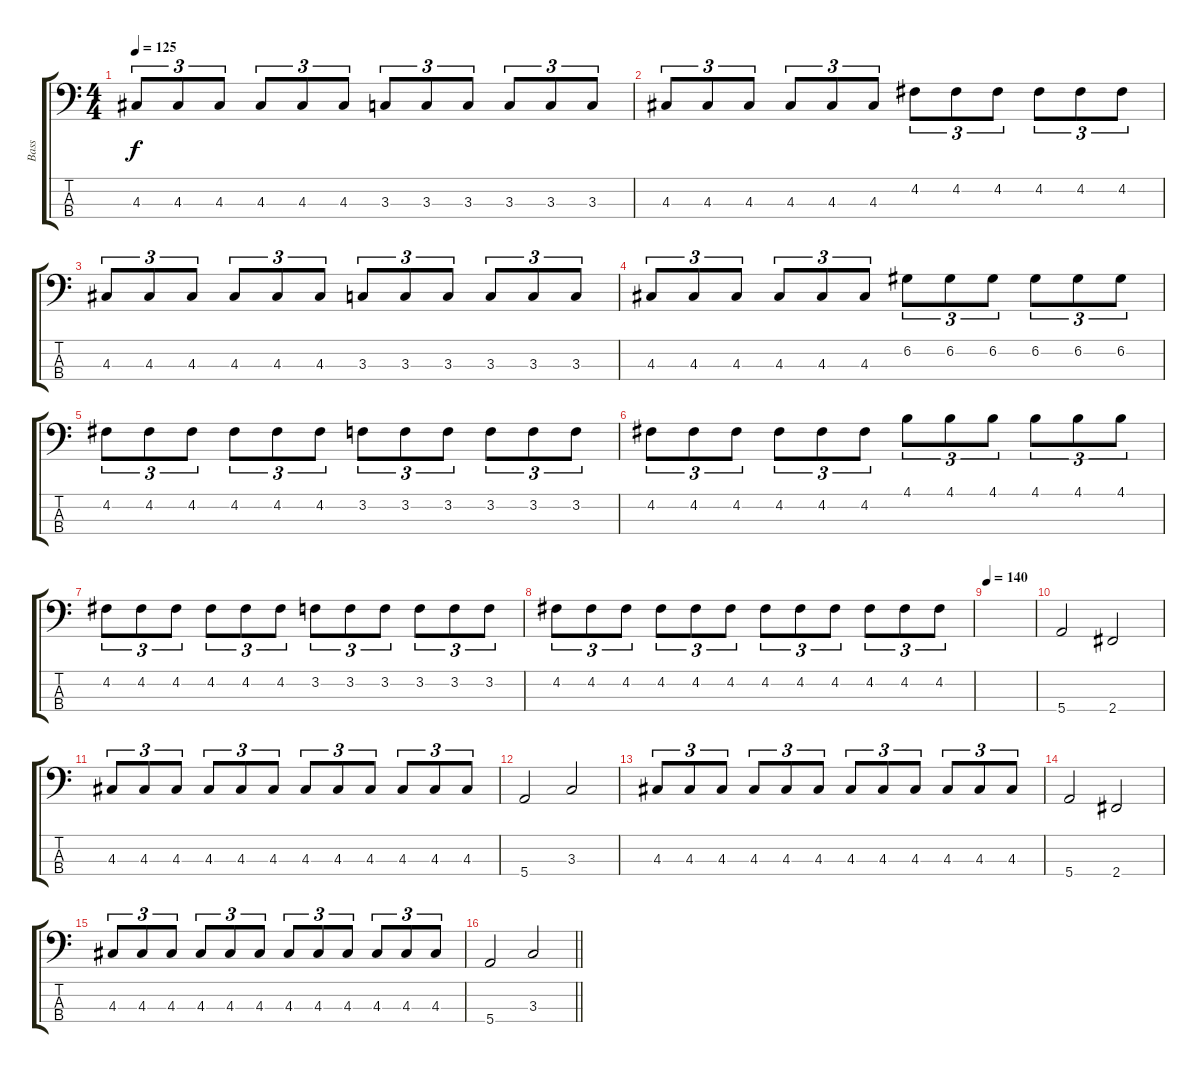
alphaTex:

\track ("Bass" "Bass") {instrument electricbassfinger}
\staff {score tabs}
\tuning (G2 D2 A1 E1) {hide}
\ts (4 4)
\tempo 125
\clef f4
\ks c
4.3.8{tu (3 2) dy f} 4.3.8{tu (3 2)} 4.3.8{tu (3 2)} 4.3.8{tu (3 2)} 4.3.8{tu (3 2)} 4.3.8{tu (3 2)} 3.3.8{tu (3 2)} 3.3.8{tu (3 2)} 3.3.8{tu (3 2)} 3.3.8{tu (3 2)} 3.3.8{tu (3 2)} 3.3.8{tu (3 2)} |
4.3.8{tu (3 2)} 4.3.8{tu (3 2)} 4.3.8{tu (3 2)} 4.3.8{tu (3 2)} 4.3.8{tu (3 2)} 4.3.8{tu (3 2)} 4.2.8{tu (3 2)} 4.2.8{tu (3 2)} 4.2.8{tu (3 2)} 4.2.8{tu (3 2)} 4.2.8{tu (3 2)} 4.2.8{tu (3 2)} |
4.3.8{tu (3 2)} 4.3.8{tu (3 2)} 4.3.8{tu (3 2)} 4.3.8{tu (3 2)} 4.3.8{tu (3 2)} 4.3.8{tu (3 2)} 3.3.8{tu (3 2)} 3.3.8{tu (3 2)} 3.3.8{tu (3 2)} 3.3.8{tu (3 2)} 3.3.8{tu (3 2)} 3.3.8{tu (3 2)} |
4.3.8{tu (3 2)} 4.3.8{tu (3 2)} 4.3.8{tu (3 2)} 4.3.8{tu (3 2)} 4.3.8{tu (3 2)} 4.3.8{tu (3 2)} 6.2.8{tu (3 2)} 6.2.8{tu (3 2)} 6.2.8{tu (3 2)} 6.2.8{tu (3 2)} 6.2.8{tu (3 2)} 6.2.8{tu (3 2)} |
4.2.8{tu (3 2)} 4.2.8{tu (3 2)} 4.2.8{tu (3 2)} 4.2.8{tu (3 2)} 4.2.8{tu (3 2)} 4.2.8{tu (3 2)} 3.2.8{tu (3 2)} 3.2.8{tu (3 2)} 3.2.8{tu (3 2)} 3.2.8{tu (3 2)} 3.2.8{tu (3 2)} 3.2.8{tu (3 2)} |
4.2.8{tu (3 2)} 4.2.8{tu (3 2)} 4.2.8{tu (3 2)} 4.2.8{tu (3 2)} 4.2.8{tu (3 2)} 4.2.8{tu (3 2)} 4.1.8{tu (3 2)} 4.1.8{tu (3 2)} 4.1.8{tu (3 2)} 4.1.8{tu (3 2)} 4.1.8{tu (3 2)} 4.1.8{tu (3 2)} |
4.2.8{tu (3 2)} 4.2.8{tu (3 2)} 4.2.8{tu (3 2)} 4.2.8{tu (3 2)} 4.2.8{tu (3 2)} 4.2.8{tu (3 2)} 3.2.8{tu (3 2)} 3.2.8{tu (3 2)} 3.2.8{tu (3 2)} 3.2.8{tu (3 2)} 3.2.8{tu (3 2)} 3.2.8{tu (3 2)} |
4.2.8{tu (3 2)} 4.2.8{tu (3 2)} 4.2.8{tu (3 2)} 4.2.8{tu (3 2)} 4.2.8{tu (3 2)} 4.2.8{tu (3 2)} 4.2.8{tu (3 2)} 4.2.8{tu (3 2)} 4.2.8{tu (3 2)} 4.2.8{tu (3 2)} 4.2.8{tu (3 2)} 4.2.8{tu (3 2)} |
\tempo 140
|
5.4.2 2.4.2 |
4.3.8{tu (3 2)} 4.3.8{tu (3 2)} 4.3.8{tu (3 2)} 4.3.8{tu (3 2)} 4.3.8{tu (3 2)} 4.3.8{tu (3 2)} 4.3.8{tu (3 2)} 4.3.8{tu (3 2)} 4.3.8{tu (3 2)} 4.3.8{tu (3 2)} 4.3.8{tu (3 2)} 4.3.8{tu (3 2)} |
5.4.2 3.3.2 |
4.3.8{tu (3 2)} 4.3.8{tu (3 2)} 4.3.8{tu (3 2)} 4.3.8{tu (3 2)} 4.3.8{tu (3 2)} 4.3.8{tu (3 2)} 4.3.8{tu (3 2)} 4.3.8{tu (3 2)} 4.3.8{tu (3 2)} 4.3.8{tu (3 2)} 4.3.8{tu (3 2)} 4.3.8{tu (3 2)} |
5.4.2 2.4.2 |
4.3.8{tu (3 2)} 4.3.8{tu (3 2)} 4.3.8{tu (3 2)} 4.3.8{tu (3 2)} 4.3.8{tu (3 2)} 4.3.8{tu (3 2)} 4.3.8{tu (3 2)} 4.3.8{tu (3 2)} 4.3.8{tu (3 2)} 4.3.8{tu (3 2)} 4.3.8{tu (3 2)} 4.3.8{tu (3 2)} |
\barLineRight lightlight
5.4.2 3.3.2
